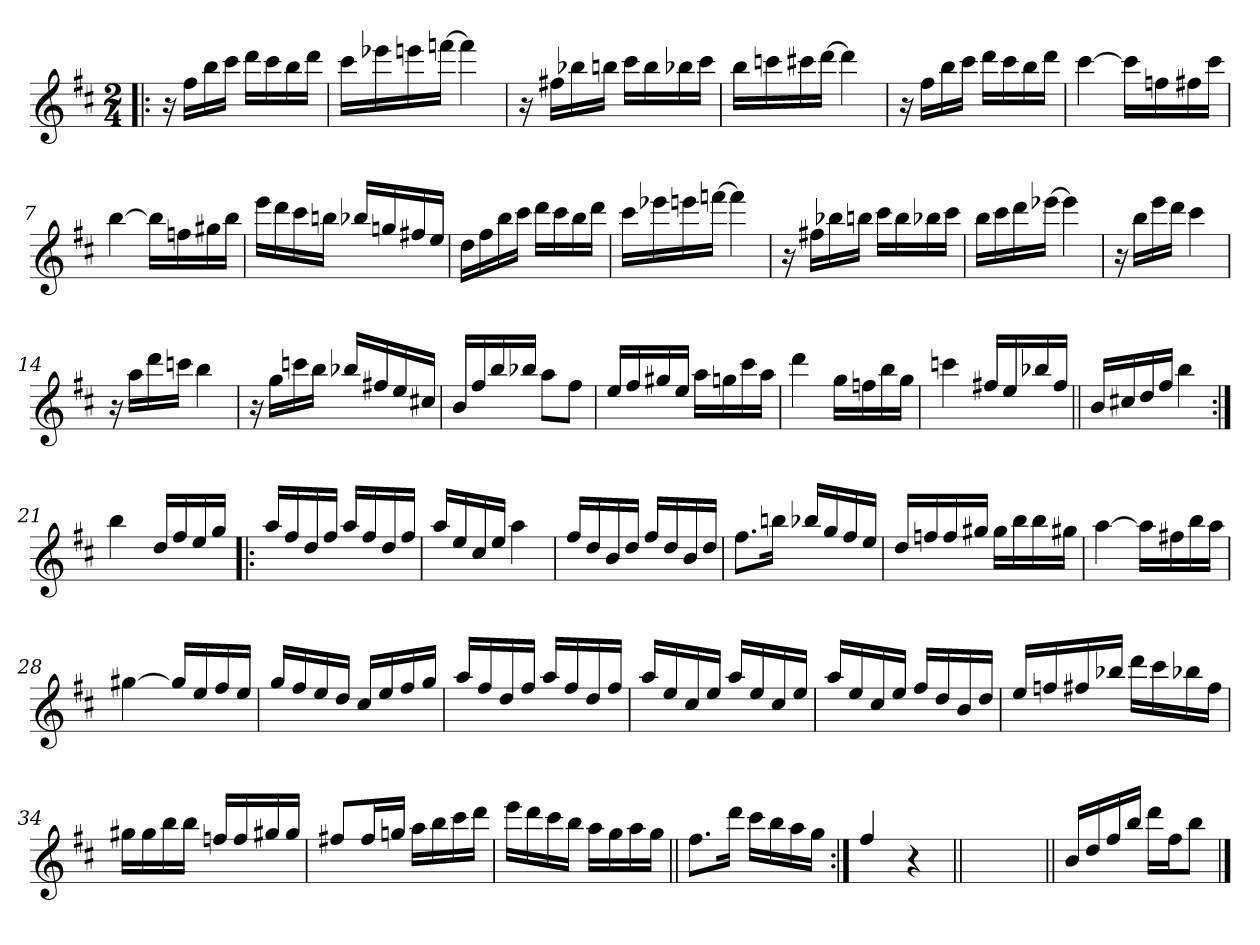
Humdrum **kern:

**kern
*part1
*staff1
*clefG2
*k[f#c#]
*D:
*M2/4
=1!|:
16r
16ff#\LL
16bb\
16ccc#\JJ
16ddd\LL
16ccc#\
16bb\
16ddd\JJ
=2
16ccc#\LL
16eee-X\
16eeen\
[16fffn\JJ
4fff\]
=3
16r
16ff#X\LL
16bb-X\
16bbn\JJ
16ccc#\LL
16bb\
16bb-X\
16ccc#\JJ
=4
16bb\LL
16cccn\
16ccc#X\
[16ddd\JJ
4ddd\]
!!LO:LB:g=z
=5
16r
16ff#\LL
16bb\
16ccc#\JJ
16ddd\LL
16ccc#\
16bb\
16ddd\JJ
=6
[4ccc#\
16ccc#\LL]
16ffn\
16ff#X\
16ccc#\JJ
=7
[4bb\
16bb\LL]
16ffn\
16gg#X\
16bb\JJ
=8
16eee\LL
16ddd\
16ccc#\
16bbn\JJ
16bb-X/LL
16ggn/
16ff#X/
16ee/JJ
=9
16dd\LL
16ff#\
16bb\
16ccc#\JJ
16ddd\LL
16ccc#\
16bb\
16ddd\JJ
!!LO:LB:g=z
=10
16ccc#\LL
16eee-X\
16eeen\
[16fffn\JJ
4fff\]
=11
16r
16ff#X\LL
16bb-X\
16bbn\JJ
16ccc#\LL
16bb\
16bb-X\
16ccc#\JJ
=12
16bb\LL
16ccc#\
16ddd\
[16eee-X\JJ
4eee-\]
=13
16r
16bb\LL
16eee\
16ddd\JJ
4ccc#\
=14
16r
16aa\LL
16ddd\
16cccn\JJ
4bb\
!!LO:LB:g=z
=15
16r
16gg\LL
16cccn\
16bb\JJ
16bb-X/LL
16ff#X/
16ee/
16cc#X/JJ
=16
16b/LL
16ff#/
16bb/
16bb-X/JJ
8aa\L
8ff#\J
=17
16ee/LL
16ff#/
16gg#X/
16ee/JJ
16aa\LL
16ggn\
16ccc#\
16aa\JJ
=18
4ddd\
16gg\LL
16ffn\
16bb\
16gg\JJ
!!LO:LB:g=z
=19
4cccn\
16ff#X/LL
16ee/
16bb-X/
16ff#/JJ
=20||
16b/LL
16cc#X/
16dd/
16ff#/JJ
4bb\
=21:|!
4bb\
16dd/LL
16ff#/
16ee/
16gg/JJ
=22!|:
16aa/LL
16ff#/
16dd/
16ff#/JJ
16aa/LL
16ff#/
16dd/
16ff#/JJ
=23
16aa/LL
16ee/
16cc#/
16ee/JJ
4aa\
!!LO:LB:g=z
=24
16ff#/LL
16dd/
16b/
16dd/JJ
16ff#/LL
16dd/
16b/
16dd/JJ
=25
8.ff#\L
16bbn\Jk
16bb-X/LL
16gg/
16ff#/
16ee/JJ
=26
16dd/LL
16ffn/
16ff/
16gg#X/JJ
16gg#\LL
16bb\
16bb\
16gg#X\JJ
=27
[4aa\
16aa\LL]
16ff#X\
16bb\
16aa\JJ
!!LO:LB:g=z
=28
[4gg#X\
16gg#/LL]
16ee/
16ff#/
16ee/JJ
=29
16gg/LL
16ff#/
16ee/
16dd/JJ
16cc#/LL
16ee/
16ff#/
16gg/JJ
=30
16aa/LL
16ff#/
16dd/
16ff#/JJ
16aa/LL
16ff#/
16dd/
16ff#/JJ
=31
16aa/LL
16ee/
16cc#/
16ee/JJ
16aa/LL
16ee/
16cc#/
16ee/JJ
!!LO:LB:g=z
=32
16aa/LL
16ee/
16cc#/
16ee/JJ
16ff#/LL
16dd/
16b/
16dd/JJ
=33
16ee/LL
16ffn/
16ff#X/
16bb-X/JJ
16ddd\LL
16ccc#\
16bb-X\
16ff#\JJ
=34
16gg#X\LL
16gg#\
16bb\
16bb\JJ
16ffn/LL
16ff/
16gg#X/
16gg#/JJ
=35
8ff#X/L
16ff#/L
16ggn/JJ
16aa\LL
16bb\
16ccc#\
16ddd\JJ
!!LO:LB:g=z
=36
16eee\LL
16ddd\
16ccc#\
16bb\JJ
16aa\LL
16gg\
16aa\
16gg\JJ
=37||
8.ff#\L
16ddd\Jk
16ccc#\LL
16bb\
16aa\
16gg\JJ
=38:|!
4ff#/
4r
=39||
2ryy
=40||
16b/LL
16dd/
16ff#/
16bb/JJ
16ddd\LL
16ff#\J
8bb\J
==
*-
